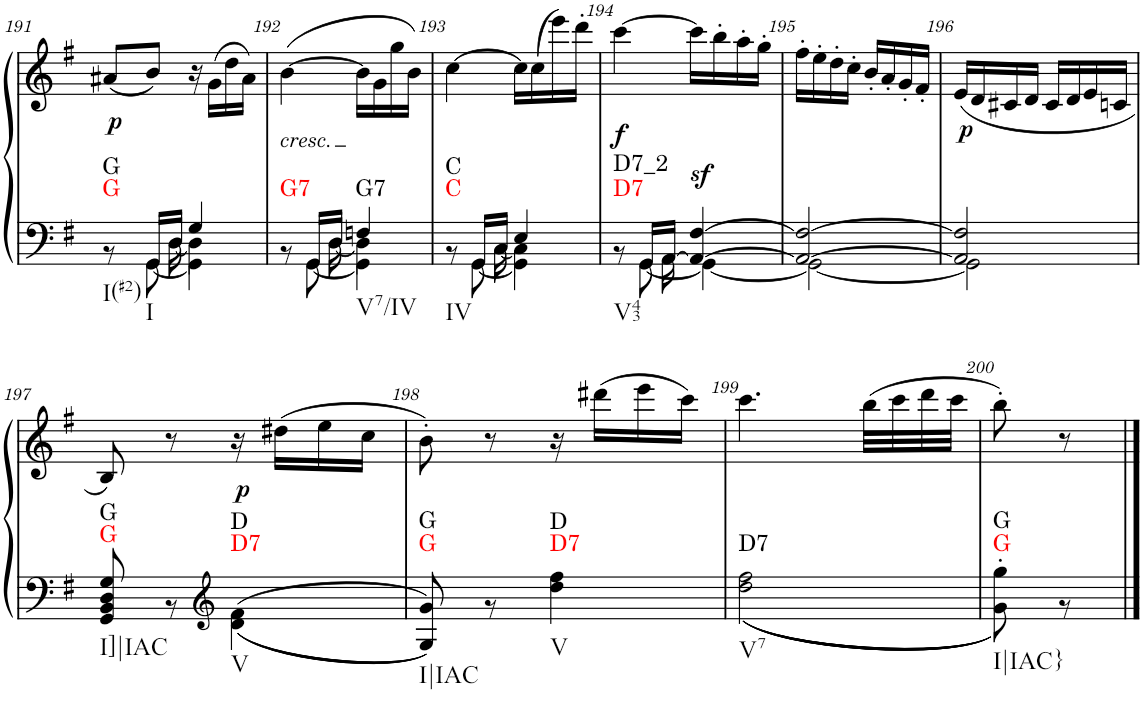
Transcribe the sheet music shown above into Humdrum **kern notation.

**kern	**kern	**dynam	**harte
*part1	*part1	*part1	*part1
*staff2	*staff1	*staff1/2	*
*I"Piano	*	*	*
*I'Pno	*	*	*
!!LO:PB:g=z
*clefG2	*clefG2	*	*
*k[f#]	*k[f#]	*	*
*G:	*G:	*	*
*M2/4	*M2/4	*	*
=191	=191	=191	=191
*^	*	*	*
*	*^	*	*	*
*	*	*^	*	*	*
!	!	!	!	!	!LO:DY:b	!LO:H:n=1:kt=G
!	!	!	!	!	!	!LO:H:n=2:kt=G
2ryy	8r	8ryy	8.ryy	(8a#X/L	p	N N
.	16GG/LL	[8GG\	.	8b/J)	.	.
.	16D/JJ	.	[16D\	.	.	.
.	4G/	4GG\]	4D\]	16r	.	.
.	.	.	.	(16g\LL	.	.
.	.	.	.	16dd\	.	.
.	.	.	.	16a#\JJ)	.	.
=192	=192	=192	=192	=192	=192	=192
!	!	!	!	!LO:TX:b:i:t=cresc.	!	!LO:H:n=1:kt=G7
!	!	!	!	!	!	!LO:H:n=2:kt=G7
2ryy	8r	8ryy	8.ryy	([4b\	.	N N
.	16GG/LL	[8GG\	.	.	.	.
.	16D/JJ	.	[16D\	.	.	.
.	4Fn/	4GG\]	4D\]	16b\LL]	.	.
.	.	.	.	16g\	.	.
.	.	.	.	16gg\	.	.
.	.	.	.	16b\JJ)	.	.
=193	=193	=193	=193	=193	=193	=193
!	!	!	!	!	!	!LO:H:n=1:kt=C
!	!	!	!	!	!	!LO:H:n=2:kt=C
2ryy	8r	8ryy	8.ryy	[4cc\	.	N N
.	16GG/LL	[8GG\	.	.	.	.
.	16C/JJ	.	[16C\	.	.	.
.	4E/	4GG\]	4C\]	16cc\LL]	.	.
.	.	.	.	(16cc\	.	.
.	.	.	.	16eee\)	.	.
.	.	.	.	16ddd'\JJ	.	.
=194	=194	=194	=194	=194	=194	=194
!	!	!	!	!	!LO:DY:b	!LO:H:n=1:kt=D7
!	!	!	!	!	!	!LO:H:n=2:kt=D7_2
2ryy	8r	8ryy	8.ryy	[4ccc\	f	N N
.	16GG/LL	[8GG\	.	.	.	.
.	[16AA/JJ	.	16AA\	.	.	.
!	!	!	!	!	!LO:DY:a=2	!
.	4AA/_ [4F#/	4GG\_	4ryy	16ccc\LL]	sf	.
.	.	.	.	16bb'\	.	.
.	.	.	.	16aa'\	.	.
.	.	.	.	16gg'\JJ	.	.
*	*	*v	*v	*	*	*
=195	=195	=195	=195	=195	=195
2ryy	2AA/_ 2F#/_	2GG\_	16ff#'\LL	.	.
.	.	.	16ee'\	.	.
.	.	.	16dd'\	.	.
.	.	.	16cc'\JJ	.	.
.	.	.	16b'/LL	.	.
.	.	.	16a'/	.	.
.	.	.	16g'/	.	.
.	.	.	16f#'/JJ	.	.
=196	=196	=196	=196	=196	=196
!	!	!	!	!LO:DY:b	!
2ryy	2AA/] 2F#/]	2GG\]	(16e/LL	p	.
.	.	.	16d/	.	.
.	.	.	16c#X/	.	.
.	.	.	16d/JJ	.	.
.	.	.	16c#/LL	.	.
.	.	.	16d/	.	.
.	.	.	16e/	.	.
.	.	.	16cn/JJ	.	.
*	*v	*v	*	*	*
!!LO:LB:g=z
=197	=197	=197	=197	=197
!	!	!	!	!LO:H:n=1:kt=G
!	!	!	!	!LO:H:n=2:kt=G
!	!	!	!	!LO:H:n=3:kt=D7
!	!	!	!	!LO:H:n=4:kt=D
2ryy	8GG/ 8BB/ 8D/ 8G/	8B/)	.	N N N N
.	8r	8r	.	.
*clefG2	*	*	*	*
!	!	!	!LO:DY:b	!
.	4d\ 4f#\	16r	p	.
.	.	(16dd#X\LL	.	.
.	.	16ee\	.	.
.	.	16cc\JJ	.	.
=198	=198	=198	=198	=198
!	!	!	!	!LO:H:n=1:kt=G
!	!	!	!	!LO:H:n=2:kt=G
!	!	!	!	!LO:H:n=3:kt=D7
!	!	!	!	!LO:H:n=4:kt=D
2ryy	8G/ 8g/	8b'\)	.	N N N N
.	8r	8r	.	.
.	4dd\ 4ff#\	16r	.	.
.	.	(16ddd#X\LL	.	.
.	.	16eee\	.	.
.	.	16ccc\JJ)	.	.
=199	=199	=199	=199	=199
!	!	!	!	!LO:H:kt=D7
2ryy	2dd\ 2ff#\	4.ccc\	.	N
.	.	(32bb\LLL	.	.
.	.	32ccc\	.	.
.	.	32ddd\	.	.
.	.	32ccc\JJJ	.	.
=200	=200	=200	=200	=200
!	!	!	!	!LO:H:n=1:kt=G
!	!	!	!	!LO:H:n=2:kt=G
4ryy	8g\'> 8gg\'>	8bb'\)	.	N N
.	8r	8r	.	.
*v	*v	*	*	*
==	==	==	==
*-	*-	*-	*-
